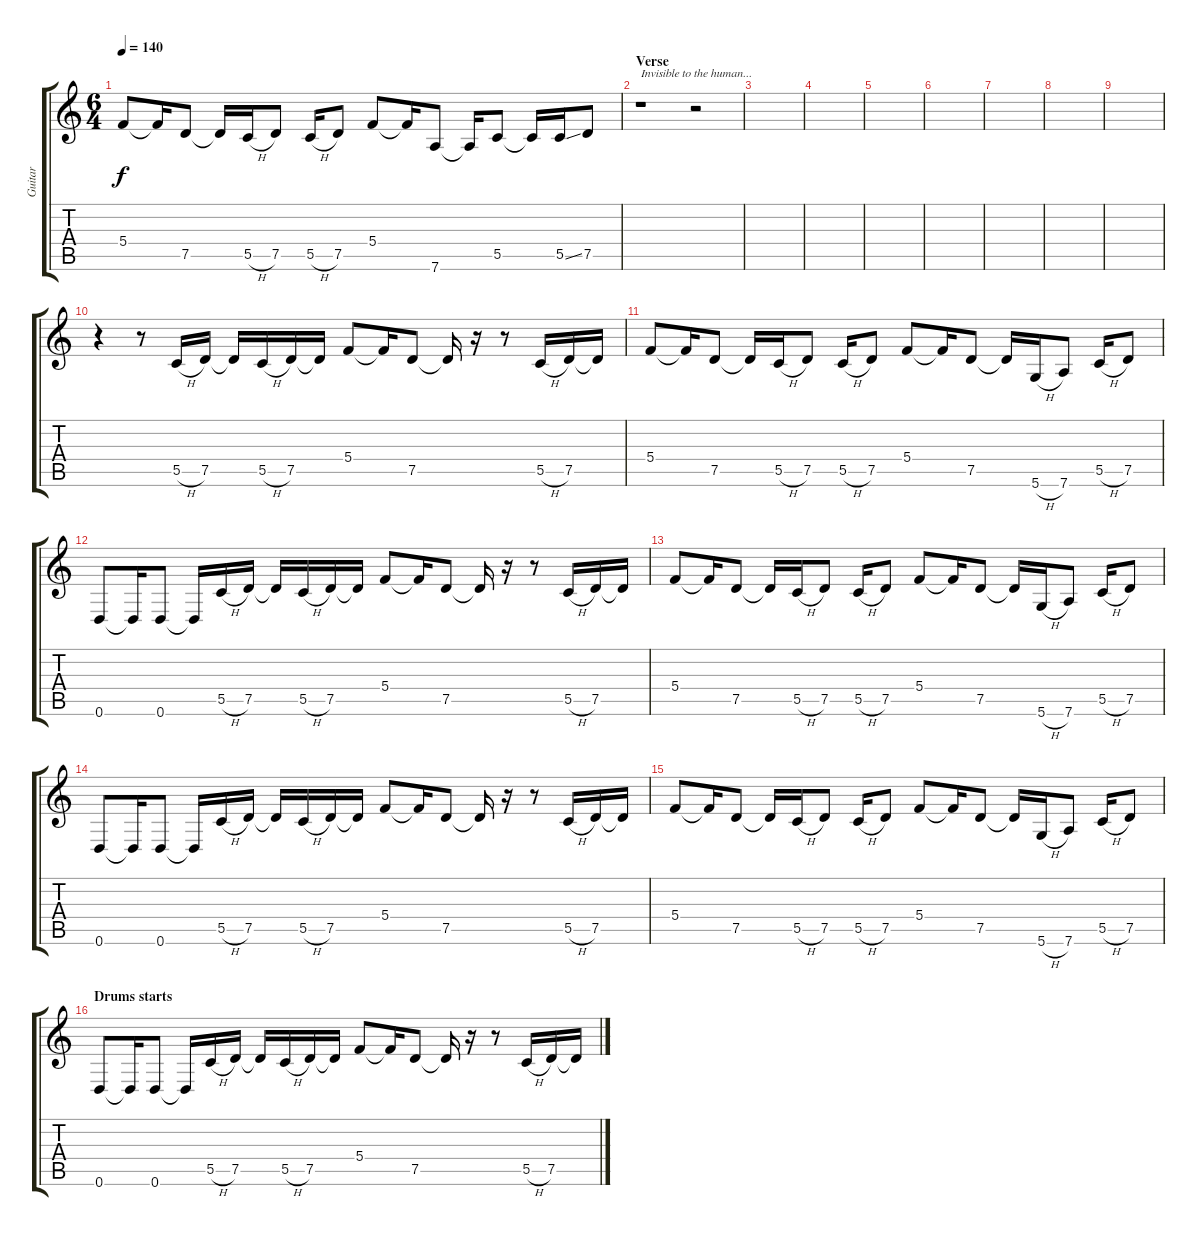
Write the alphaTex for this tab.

\track ("Guitar" "Guitar") {instrument overdrivenguitar}
\staff {score tabs}
\tuning (D4 A3 F3 C3 G2 D2) {hide}
\ts (6 4)
\tempo 140
\clef g2
\ks c
5.4.8{dy f} 5.4{t}.16 7.5.8 7.5{t}.16 5.5{h}.16 7.5.8 5.5{h}.16 7.5.8 5.4.8 5.4{t}.16 7.6.8 7.6{t}.16 5.5.8 5.5{t}.16 5.5{ss}.16 7.5.8 |
\section ("" "Verse")
r.1{txt "Invisible to the human..."} r.2 |
|
|
|
|
|
|
|
r.4 r.8 5.5{h}.16 7.5.16 7.5{t}.16 5.5{h}.16 7.5.16 7.5{t}.16 5.4.8 5.4{t}.16 7.5.8 7.5{t}.16 r.16 r.8 5.5{h}.16 7.5.16 7.5{t}.16 |
5.4.8 5.4{t}.16 7.5.8 7.5{t}.16 5.5{h}.16 7.5.8 5.5{h}.16 7.5.8 5.4.8 5.4{t}.16 7.5.8 7.5{t}.16 5.6{h}.16 7.6.8 5.5{h}.16 7.5.8 |
0.6.8 0.6{t}.16 0.6.8 0.6{t}.16 5.5{h}.16 7.5.16 7.5{t}.16 5.5{h}.16 7.5.16 7.5{t}.16 5.4.8 5.4{t}.16 7.5.8 7.5{t}.16 r.16 r.8 5.5{h}.16 7.5.16 7.5{t}.16 |
5.4.8 5.4{t}.16 7.5.8 7.5{t}.16 5.5{h}.16 7.5.8 5.5{h}.16 7.5.8 5.4.8 5.4{t}.16 7.5.8 7.5{t}.16 5.6{h}.16 7.6.8 5.5{h}.16 7.5.8 |
0.6.8 0.6{t}.16 0.6.8 0.6{t}.16 5.5{h}.16 7.5.16 7.5{t}.16 5.5{h}.16 7.5.16 7.5{t}.16 5.4.8 5.4{t}.16 7.5.8 7.5{t}.16 r.16 r.8 5.5{h}.16 7.5.16 7.5{t}.16 |
5.4.8 5.4{t}.16 7.5.8 7.5{t}.16 5.5{h}.16 7.5.8 5.5{h}.16 7.5.8 5.4.8 5.4{t}.16 7.5.8 7.5{t}.16 5.6{h}.16 7.6.8 5.5{h}.16 7.5.8 |
\section ("" "Drums starts")
0.6.8 0.6{t}.16 0.6.8 0.6{t}.16 5.5{h}.16 7.5.16 7.5{t}.16 5.5{h}.16 7.5.16 7.5{t}.16 5.4.8 5.4{t}.16 7.5.8 7.5{t}.16 r.16 r.8 5.5{h}.16 7.5.16 7.5{t}.16
